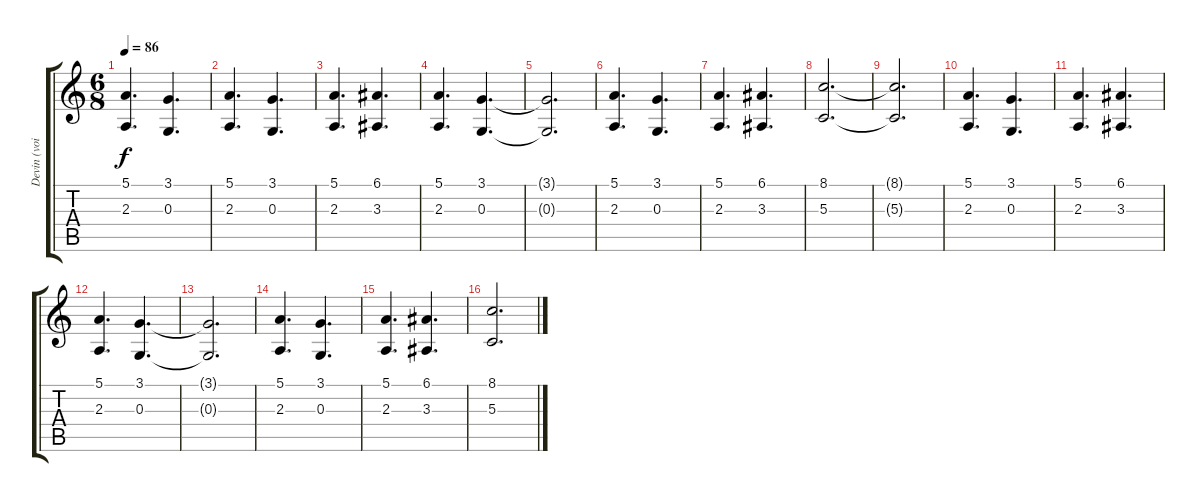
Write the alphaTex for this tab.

\track ("Devin (voice)" "Devin (voi") {instrument flute}
\staff {score tabs}
\tuning (E4 C4 G3 C3 G2 C2) {hide}
\ts (6 8)
\tempo 86
\clef g2
\ks c
(5.1 2.3).4{d dy f} (3.1 0.3).4{d} |
(5.1 2.3).4{d} (3.1 0.3).4{d} |
(5.1 2.3).4{d} (6.1 3.3).4{d} |
(5.1 2.3).4{d} (3.1 0.3).4{d} |
(3.1{t} 0.3{t}).2{d} |
(5.1 2.3).4{d} (3.1 0.3).4{d} |
(5.1 2.3).4{d} (6.1 3.3).4{d} |
(8.1 5.3).2{d} |
(8.1{t} 5.3{t}).2{d} |
(5.1 2.3).4{d} (3.1 0.3).4{d} |
(5.1 2.3).4{d} (6.1 3.3).4{d} |
(5.1 2.3).4{d} (3.1 0.3).4{d} |
(3.1{t} 0.3{t}).2{d} |
(5.1 2.3).4{d} (3.1 0.3).4{d} |
(5.1 2.3).4{d} (6.1 3.3).4{d} |
(8.1 5.3).2{d}
